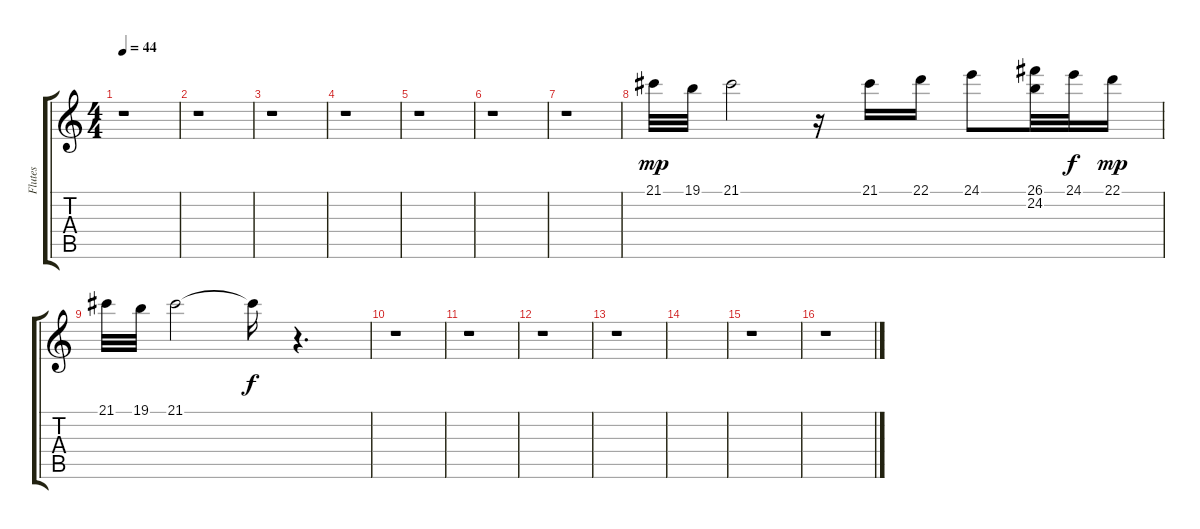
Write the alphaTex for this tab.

\track ("Flutes" "Flutes") {instrument flute}
\staff {score tabs}
\tuning (E4 B3 G3 D3 A2 E2) {hide}
\ts (4 4)
\tempo 44
\clef g2
\ks c
r.1{dy mp} |
r.1 |
r.1 |
r.1 |
r.1 |
r.1 |
r.1 |
21.1.32{instrument flute} 19.1.32 21.1.2 r.16 21.1.16 22.1.16 24.1.8 (26.1 24.2).32 24.1.32{dy f} 22.1.16{dy mp} |
21.1.32 19.1.32 21.1.2 21.1{t}.16{dy f} r.4{d} |
r.1 |
r.1 |
r.1 |
r.1 |
|
r.1 |
r.1
